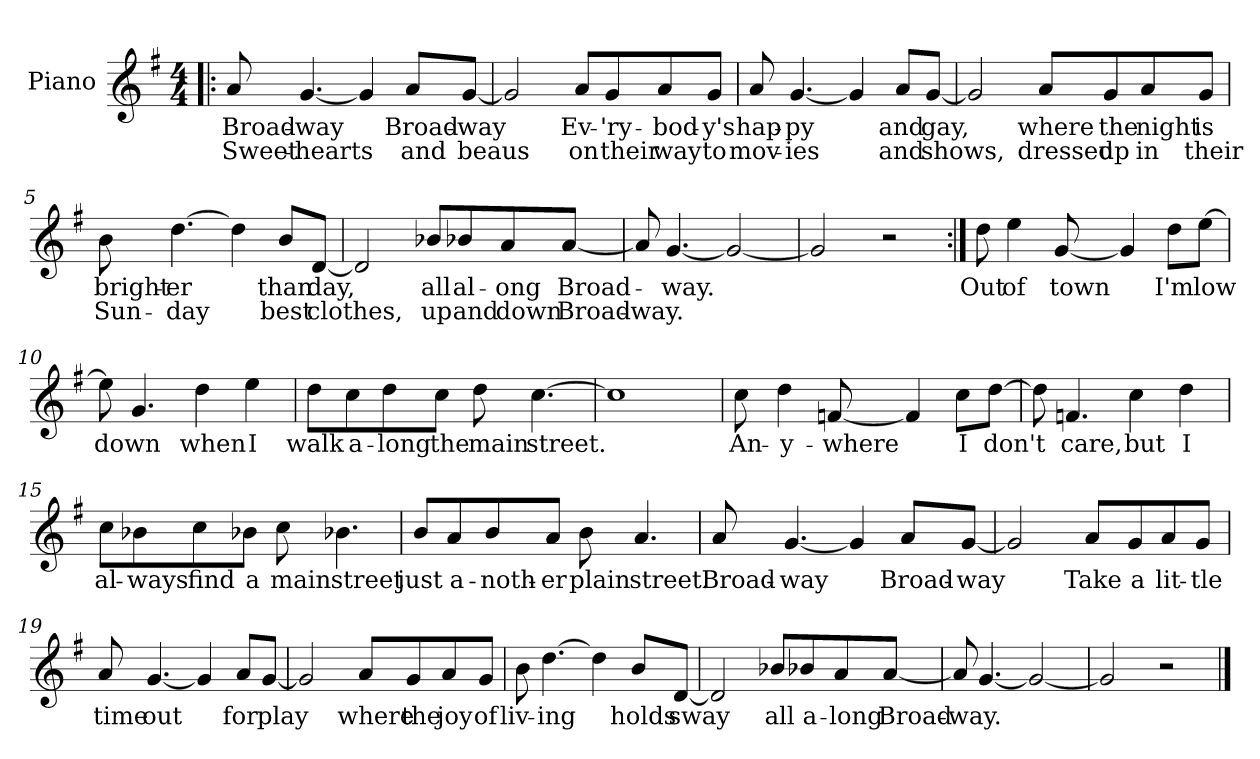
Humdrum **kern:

**kern	**text	**text
*part1	*part1	*part1
*staff1	*staff1	*staff1
*I"Piano	*	*
*I'Pno	*	*
*clefG2	*	*
*k[f#]	*	*
*G:	*	*
*M4/4	*	*
=1!|:	=1!|:	=1!|:
8a/	Broad-	Sweet-
[4.g/	-way	-hearts
4g/]	.	.
8a/L	Broad-	and
[8g/J	-way	beaus
=2	=2	=2
2g/]	.	.
8a/L	Ev-	on
8g/	-'ry-	their
8a/	-bod-	way
8g/J	-y's	to
=3	=3	=3
8a/	hap-	mov-
[4.g/	-py	-ies
4g/]	.	.
8a/L	and	and
[8g/J	gay,	shows,
=4	=4	=4
2g/]	.	.
8a/L	where	dressed
8g/	the	up
8a/	night	in
8g/J	is	their
!!LO:LB:g=z
=5	=5	=5
8b\	bright-	Sun-
[4.dd\	-er	-day
4dd\]	.	.
8b/L	than	best
[8d/J	day,	clothes,
=6	=6	=6
2d/]	.	.
8b-X/L	all	up
8b-X/	al-	and
8a/	-ong	down
[8a/J	Broad-	Broad-
=7	=7	=7
8a/]	.	-way.
[4.g/	way.	.
2g/_	.	.
=8	=8	=8
2g/]	.	.
2r	.	.
!!LO:LB:g=z
=9:|!	=9:|!	=9:|!
8dd\	Out	.
4ee\	of	.
[8g/	town	.
4g/]	.	.
8dd\L	I'm	.
[8ee\J	low	.
=10	=10	=10
8ee\]	down	.
4.g/	.	.
4dd\	when	.
4ee\	I	.
=11	=11	=11
8dd\L	walk	.
8cc\	a-	.
8dd\	-long	.
8cc\J	the	.
8dd\	main	.
[4.cc\	street.	.
=12	=12	=12
1cc]	.	.
!!LO:LB:g=z
=13	=13	=13
8cc\	An-	.
4dd\	-y-	.
[8fn/	-where	.
4f/]	.	.
8cc\L	I	.
[8dd\J	don't	.
=14	=14	=14
8dd\]	.	.
4.fn/	care,	.
4cc\	but	.
4dd\	I	.
=15	=15	=15
8cc\L	al-	.
8b-X\	-ways	.
8cc\	find	.
8b-X\J	a	.
8cc\	main	.
4.b-X\	street	.
=16	=16	=16
8b/L	just	.
8a/	a-	.
8b/	-noth-	.
8a/J	-er	.
8b\	plain	.
4.a/	street.	.
!!LO:LB:g=z
=17	=17	=17
8a/	Broad-	.
[4.g/	-way	.
4g/]	.	.
8a/L	Broad-	.
[8g/J	-way	.
=18	=18	=18
2g/]	.	.
8a/L	Take	.
8g/	a	.
8a/	lit-	.
8g/J	-tle	.
=19	=19	=19
8a/	time	.
[4.g/	out	.
4g/]	.	.
8a/L	for	.
[8g/J	play	.
=20	=20	=20
2g/]	.	.
8a/L	where	.
8g/	the	.
8a/	joy	.
8g/J	of	.
!!LO:LB:g=z
=21	=21	=21
8b\	liv-	.
[4.dd\	-ing	.
4dd\]	.	.
8b/L	holds	.
[8d/J	sway	.
=22	=22	=22
2d/]	.	.
8b-X/L	all	.
8b-X/	a-	.
8a/	-long	.
[8a/J	Broad-	.
=23	=23	=23
8a/]	-way.	.
[4.g/	.	.
2g/_	.	.
=24	=24	=24
2g/]	.	.
2r	.	.
==	==	==
*-	*-	*-
